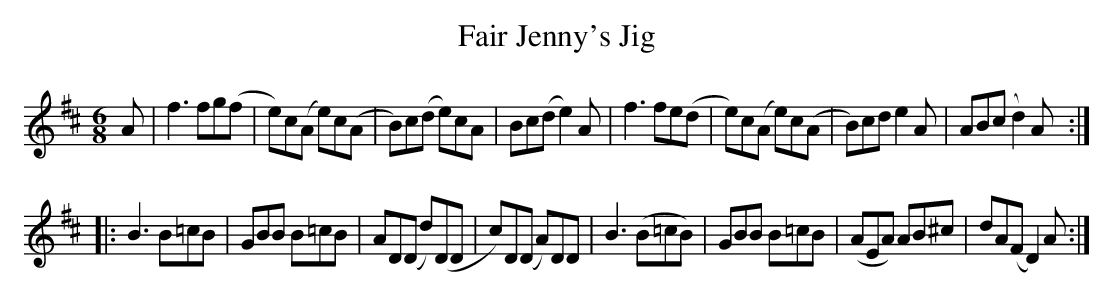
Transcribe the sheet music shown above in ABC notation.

X:1
T:Fair Jenny's Jig
M:6/8
L:1/8
K:D
A|f3 fg(f|e)c(A e)c(A|B)c(d e)cA|Bc(d e2) A|\
f3 fe(d|e)c(A e)c(A|B)cd e2 A|AB(c d2) A:|
|:B3 B=cB|GBB B=cB|AD(D d)(DD|c)D(D A)DD|\
B3 (B=cB)|GBB B=cB|(AEA) AB^c|dA(F D2) A :|
